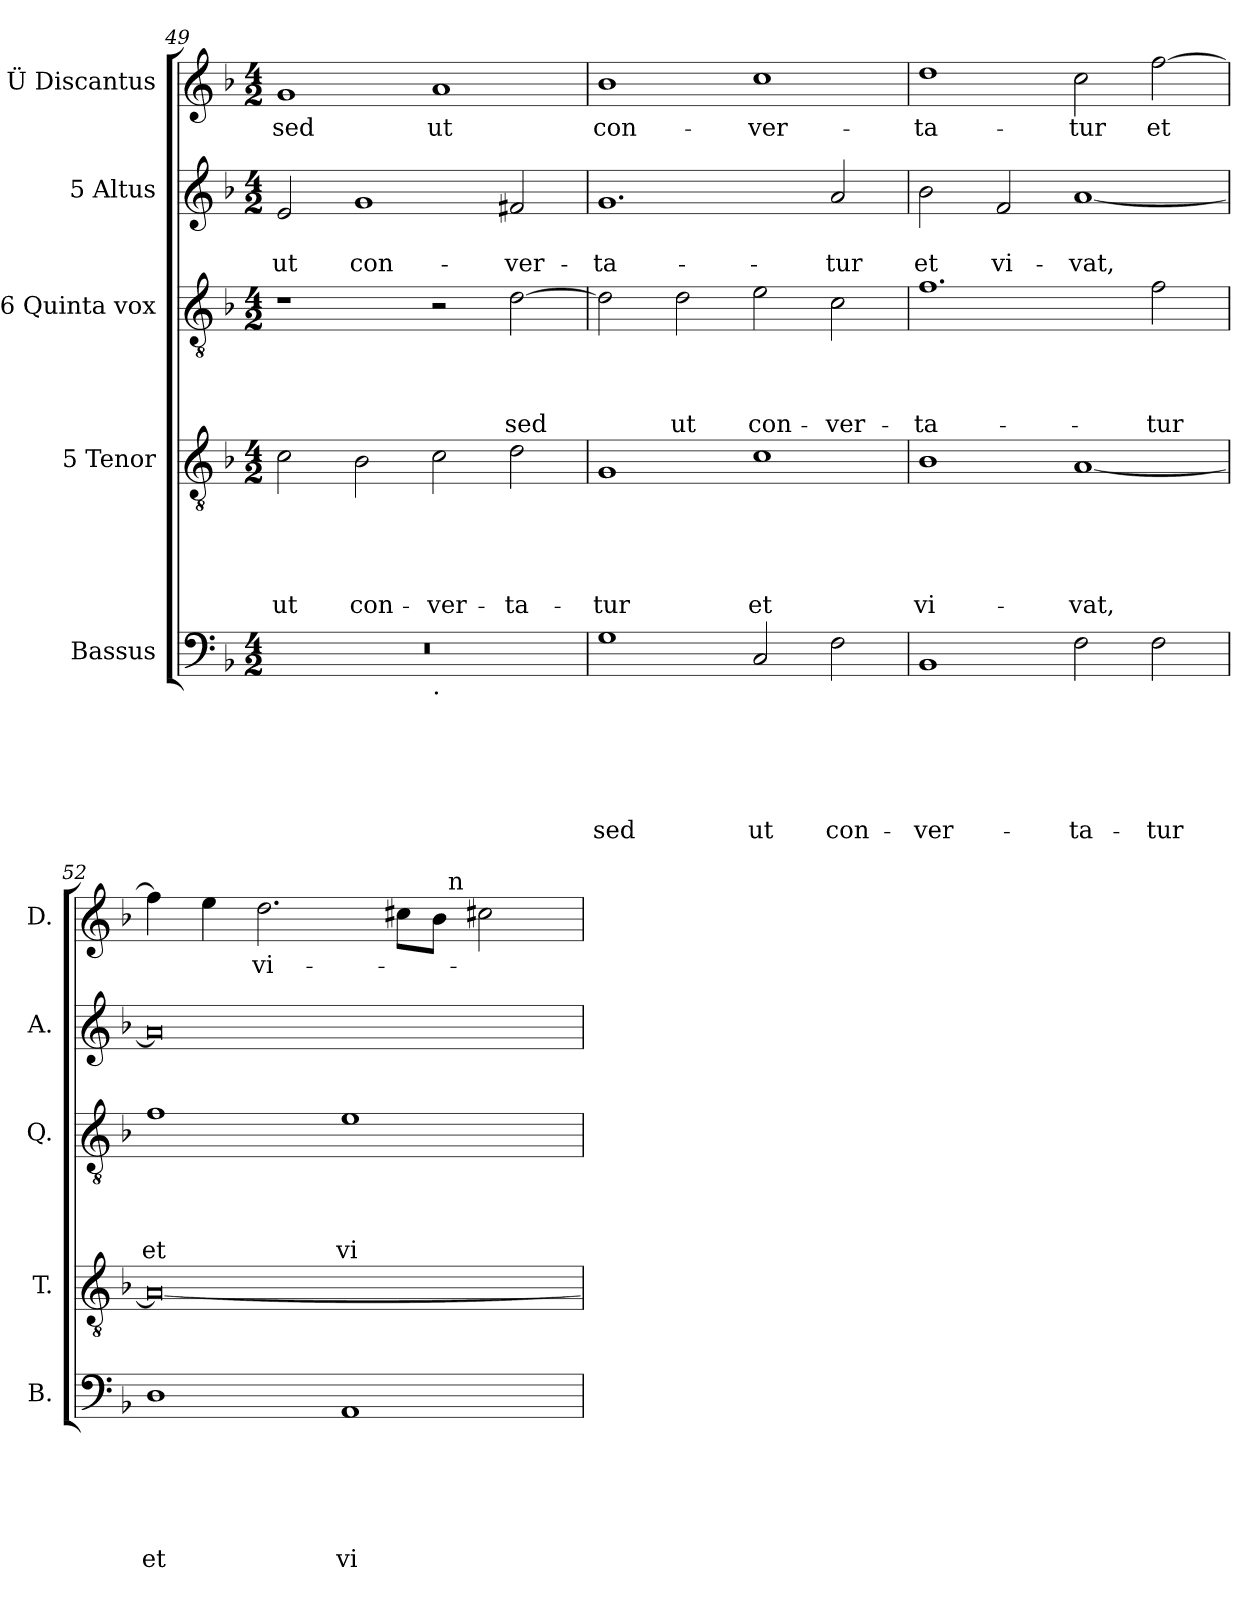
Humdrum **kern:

**kern	**text	**text	**text	**text	**text	**text	**kern	**text	**text	**text	**text	**text	**kern	**text	**text	**text	**text	**kern	**text	**text	**kern	**text
*part5	*part5	*part5	*part5	*part5	*part5	*part5	*part4	*part4	*part4	*part4	*part4	*part4	*part3	*part3	*part3	*part3	*part3	*part2	*part2	*part2	*part1	*part1
*staff5	*staff5	*staff5	*staff5	*staff5	*staff5	*staff5	*staff4	*staff4	*staff4	*staff4	*staff4	*staff4	*staff3	*staff3	*staff3	*staff3	*staff3	*staff2	*staff2	*staff2	*staff1	*staff1
*I"Bassus	*	*	*	*	*	*	*I"5 Tenor	*	*	*	*	*	*I"6 Quinta vox	*	*	*	*	*I"5 Altus	*	*	*I"Ü Discantus	*
*I'B.	*	*	*	*	*	*	*I'T.	*	*	*	*	*	*I'Q.	*	*	*	*	*I'A.	*	*	*I'D.	*
*clefF4	*	*	*	*	*	*	*clefGv2	*	*	*	*	*	*clefGv2	*	*	*	*	*clefG2	*	*	*clefG2	*
*k[b-]	*	*	*	*	*	*	*k[b-]	*	*	*	*	*	*k[b-]	*	*	*	*	*k[b-]	*	*	*k[b-]	*
*F:	*	*	*	*	*	*	*F:	*	*	*	*	*	*F:	*	*	*	*	*F:	*	*	*F:	*
*M4/2	*	*	*	*	*	*	*M4/2	*	*	*	*	*	*M4/2	*	*	*	*	*M4/2	*	*	*M4/2	*
=49	=49	=49	=49	=49	=49	=49	=49	=49	=49	=49	=49	=49	=49	=49	=49	=49	=49	=49	=49	=49	=49	=49
!	!	!	!	!	!	!	!	!	!	!	!	!LO:LY:b	!	!	!	!	!	!	!	!LO:LY:b	!	!LO:LY:b
*^	*	*	*	*	*	*	*	*	*	*	*	*	*	*	*	*	*	*	*	*	*	*
0r	1ryy	.	.	.	.	.	.	2c\	.	.	.	.	ut	1r	.	.	.	.	2e/	.	ut	1g	sed
!	!	!	!	!	!	!	!	!	!	!	!	!	!LO:LY:b	!	!	!	!	!	!	!	!LO:LY:b	!	!
.	.	.	.	.	.	.	.	2B-\	.	.	.	.	con-	.	.	.	.	.	1g	.	con-	.	.
!	!LO:TX:b:t=.	!	!	!	!	!	!	!	!	!	!	!	!	!	!	!	!	!	!	!	!	!	!
!	!	!	!	!	!	!	!	!	!	!	!	!	!LO:LY:b	!	!	!	!	!	!	!	!	!	!LO:LY:b
.	1ryy	.	.	.	.	.	.	2c\	.	.	.	.	-ver-	2r	.	.	.	.	.	.	.	1a	ut
!	!	!	!	!	!	!	!	!	!	!	!	!	!LO:LY:b	!	!	!	!	!LO:LY:b	!	!	!LO:LY:b	!	!
.	.	.	.	.	.	.	.	2d\	.	.	.	.	-ta-	[<2d\	.	.	.	sed	2f#X/	.	-ver-	.	.
!!LO:LB:g=z
=50	=50	=50	=50	=50	=50	=50	=50	=50	=50	=50	=50	=50	=50	=50	=50	=50	=50	=50	=50	=50	=50	=50	=50
!	!	!	!	!	!	!	!LO:LY:b	!	!	!	!	!	!LO:LY:b	!	!	!	!	!	!	!	!LO:LY:b	!	!LO:LY:b
*v	*v	*	*	*	*	*	*	*	*	*	*	*	*	*	*	*	*	*	*	*	*	*	*
1G	.	.	.	.	.	sed	1G	.	.	.	.	-tur	2d\]	.	.	.	.	1.g	.	-ta-	1b-	con-
!	!	!	!	!	!	!	!	!	!	!	!	!	!	!	!	!	!LO:LY:b	!	!	!	!	!
.	.	.	.	.	.	.	.	.	.	.	.	.	2d\	.	.	.	ut	.	.	.	.	.
!	!	!	!	!	!	!LO:LY:b	!	!	!	!	!	!LO:LY:b	!	!	!	!	!LO:LY:b	!	!	!	!	!LO:LY:b
2C/	.	.	.	.	.	ut	1c	.	.	.	.	et	2e\	.	.	.	con-	.	.	.	1cc	-ver-
!	!	!	!	!	!	!LO:LY:b	!	!	!	!	!	!	!	!	!	!	!LO:LY:b	!	!	!LO:LY:b	!	!
2F\	.	.	.	.	.	con-	.	.	.	.	.	.	2c\	.	.	.	-ver-	2a/	.	-tur	.	.
=51	=51	=51	=51	=51	=51	=51	=51	=51	=51	=51	=51	=51	=51	=51	=51	=51	=51	=51	=51	=51	=51	=51
!	!	!	!	!	!	!LO:LY:b	!	!	!	!	!	!LO:LY:b	!	!	!	!	!LO:LY:b	!	!	!LO:LY:b	!	!LO:LY:b
1BB-	.	.	.	.	.	-ver-	1B-	.	.	.	.	vi-	1.f	.	.	.	-ta-	2b-\	.	et	1dd	-ta-
!	!	!	!	!	!	!	!	!	!	!	!	!	!	!	!	!	!	!	!	!LO:LY:b	!	!
.	.	.	.	.	.	.	.	.	.	.	.	.	.	.	.	.	.	2f/	.	vi-	.	.
!	!	!	!	!	!	!LO:LY:b	!	!	!	!	!	!LO:LY:b	!	!	!	!	!	!	!	!LO:LY:b	!	!LO:LY:b
2F\	.	.	.	.	.	-ta-	[<1A	.	.	.	.	-vat,	.	.	.	.	.	[<1a	.	-vat,	2cc\	-tur
!	!	!	!	!	!	!LO:LY:b	!	!	!	!	!	!	!	!	!	!	!LO:LY:b	!	!	!	!	!LO:LY:b
2F\	.	.	.	.	.	-tur	.	.	.	.	.	.	2f\	.	.	.	-tur	.	.	.	[>2ff\	et
=52	=52	=52	=52	=52	=52	=52	=52	=52	=52	=52	=52	=52	=52	=52	=52	=52	=52	=52	=52	=52	=52	=52
!	!	!	!	!	!	!LO:LY:b	!	!	!	!	!	!	!	!	!	!	!LO:LY:b	!	!	!	!	!
*	*	*	*	*	*	*	*	*	*	*	*	*	*	*	*	*	*	*	*	*	*^	*
1D	.	.	.	.	.	et	0A_	.	.	.	.	.	1f	.	.	.	et	0a]	.	.	4ff\]	1ryy	.
.	.	.	.	.	.	.	.	.	.	.	.	.	.	.	.	.	.	.	.	.	4ee\	.	.
!	!	!	!	!	!	!	!	!	!	!	!	!	!	!	!	!	!	!	!	!	!	!	!LO:LY:b
.	.	.	.	.	.	.	.	.	.	.	.	.	.	.	.	.	.	.	.	.	2.dd\	.	vi-
!	!	!	!	!	!	!LO:LY:b	!	!	!	!	!	!	!	!	!	!	!LO:LY:b	!	!	!	!	!	!
1AA	.	.	.	.	.	vi-	.	.	.	.	.	.	1e	.	.	.	vi-	.	.	.	.	4ryy	.
.	.	.	.	.	.	.	.	.	.	.	.	.	.	.	.	.	.	.	.	.	8cc#X\L	8ryy	.
.	.	.	.	.	.	.	.	.	.	.	.	.	.	.	.	.	.	.	.	.	8b-\J	32ryy	.
!	!	!	!	!	!	!	!	!	!	!	!	!	!	!	!	!	!	!	!	!	!	!LO:TX:a:t=n	!
.	.	.	.	.	.	.	.	.	.	.	.	.	.	.	.	.	.	.	.	.	.	2ryy	.
.	.	.	.	.	.	.	.	.	.	.	.	.	.	.	.	.	.	.	.	.	2cc#X\	.	.
.	.	.	.	.	.	.	.	.	.	.	.	.	.	.	.	.	.	.	.	.	.	16.ryy	.
*	*	*	*	*	*	*	*	*	*	*	*	*	*	*	*	*	*	*	*	*	*v	*v	*
=	=	=	=	=	=	=	=	=	=	=	=	=	=	=	=	=	=	=	=	=	=	=
*-	*-	*-	*-	*-	*-	*-	*-	*-	*-	*-	*-	*-	*-	*-	*-	*-	*-	*-	*-	*-	*-	*-
